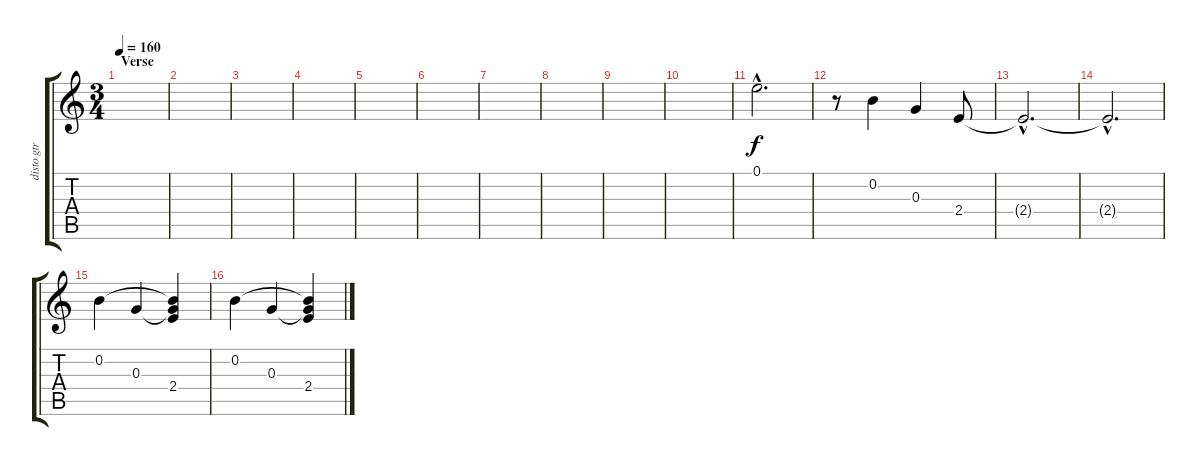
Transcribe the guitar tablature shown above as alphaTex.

\track ("disto gtr" "disto gtr") {instrument distortionguitar}
\staff {score tabs}
\tuning (E4 B3 G3 D3 A2 E2) {hide}
\ts (3 4)
\section ("" "Verse")
\tempo 160
\clef g2
\ks c
|
|
|
|
|
|
|
|
|
|
0.1{hac}.2{d} |
r.8 0.2.4{dy f} 0.3.4 2.4.8 |
2.4{hac t}.2{d} |
2.4{hac t}.2{d} |
0.2.4 0.3.4 (0.2{t} 0.3{t} 2.4).4 |
0.2.4 0.3.4 (0.2{t} 0.3{t} 2.4).4
